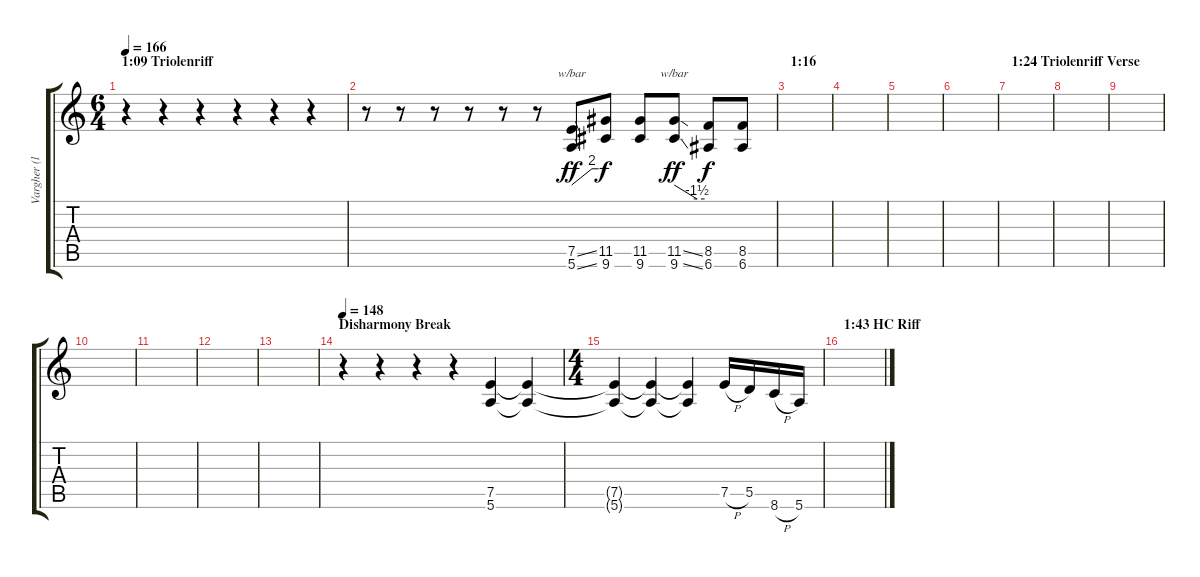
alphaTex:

\track ("Vargher (left)" "Vargher (l") {instrument overdrivenguitar}
\staff {score tabs}
\tuning (E4 B3 G3 D3 A2 E2) {hide}
\ts (6 4)
\section ("" "1:09 Triolenriff")
\tempo 166
\clef g2
\ks c
r.4{dy f} r.4 r.4 r.4 r.4 r.4 |
r.8 r.8 r.8 r.8 r.8 r.8 (7.5{ss} 5.6{ss}).8{tbe (custom default 0 0 45 8 60 8) dy ff} (11.5 9.6).8{dy f} (11.5 9.6).8 (11.5{ss} 9.6{ss}).8{tbe (custom default 0 0 45 -6 60 -6) dy ff} (8.5 6.6).8{dy f} (8.5 6.6).8 |
\section ("" "1:16")
|
|
|
|
\section ("" "1:24 Triolenriff Verse")
|
|
|
|
|
|
|
\section ("" "Disharmony Break")
\tempo 148
r.4 r.4 r.4 r.4 (7.5 5.6).4 (7.5{t} 5.6{t}).4 |
\ts (4 4)
(7.5{t} 5.6{t}).4 (7.5{t} 5.6{t}).4 (7.5{t} 5.6{t}).4 7.5{h}.16 5.5.16 8.6{h}.16 5.6.16 |
\section ("" "1:43 HC Riff")
